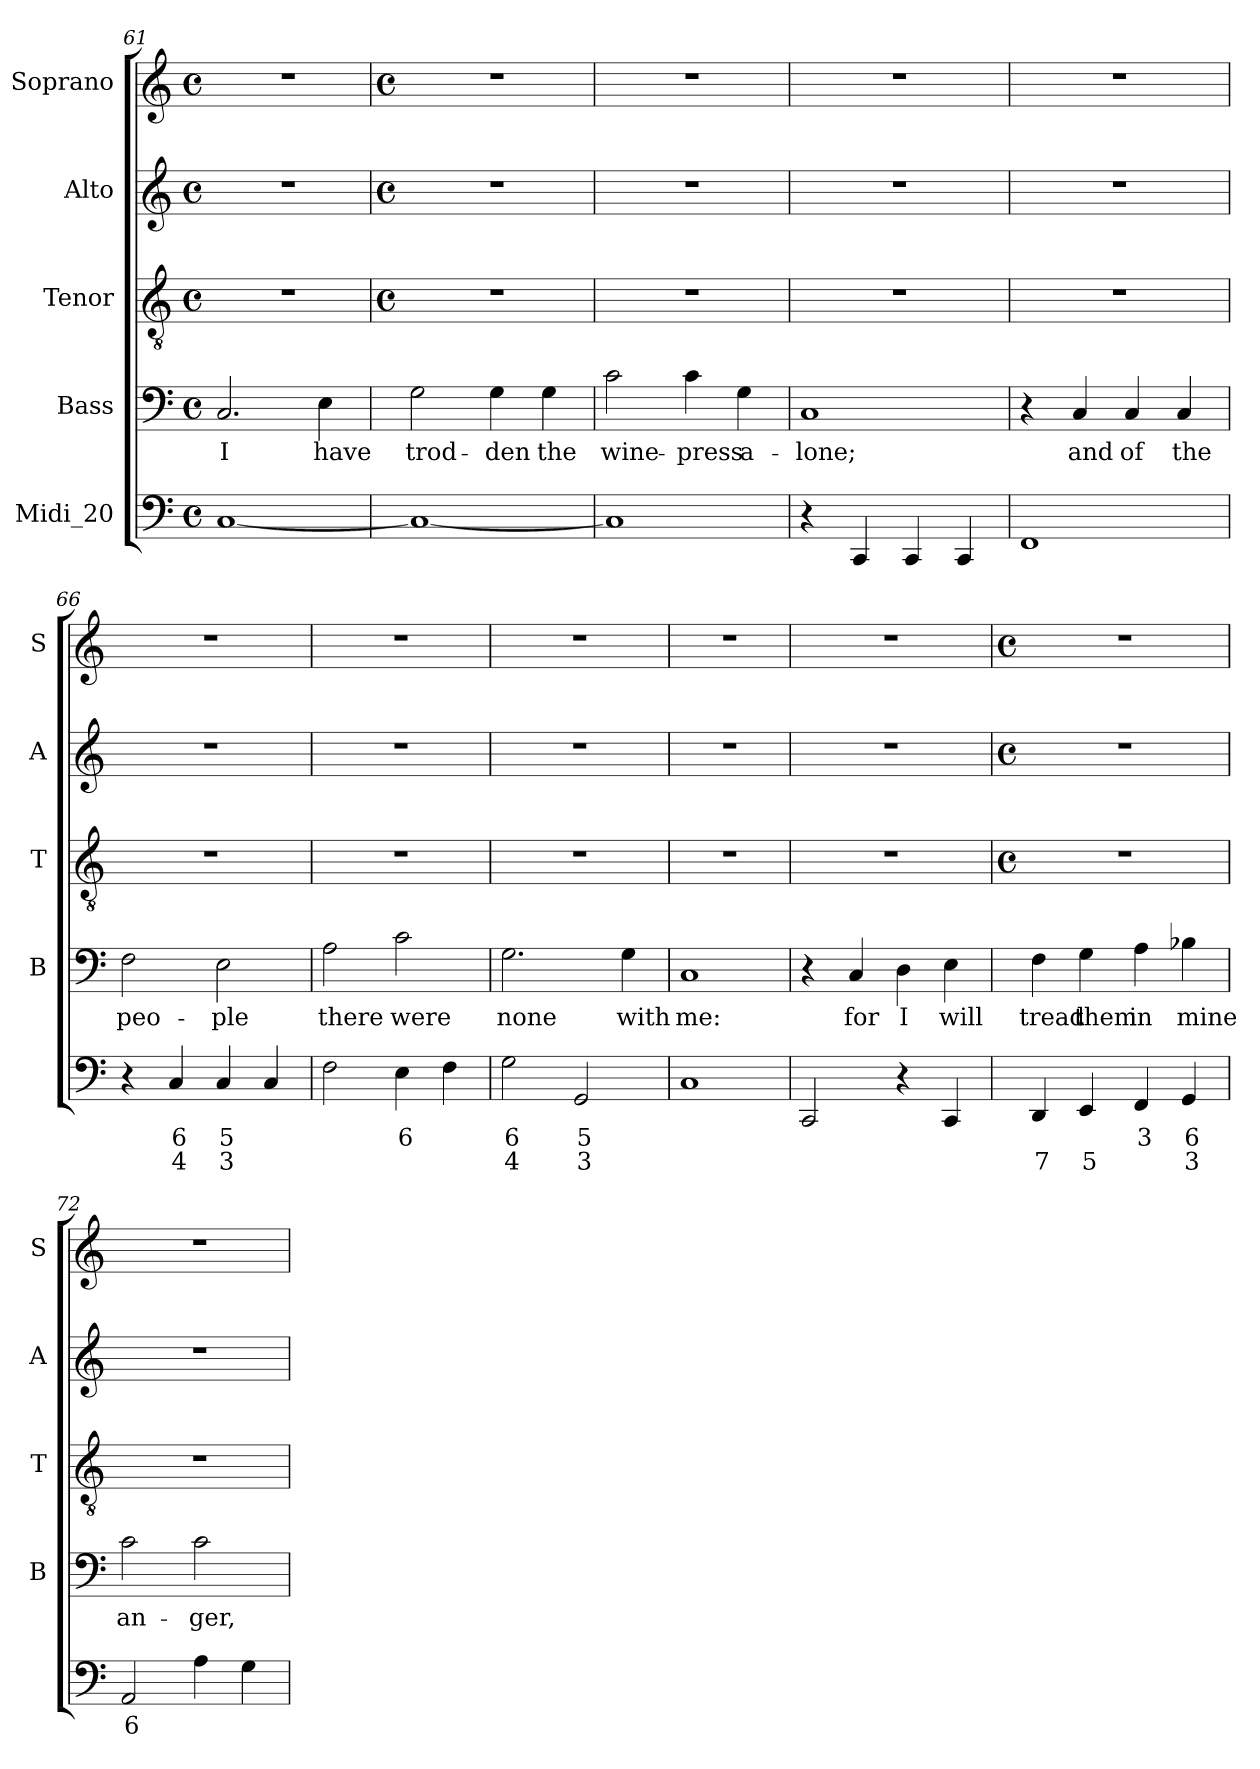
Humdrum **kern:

**kern	**text	**text	**kern	**text	**kern	**kern	**kern
*part5	*part5	*part5	*part4	*part4	*part3	*part2	*part1
*staff5	*staff5	*staff5	*staff4	*staff4	*staff3	*staff2	*staff1
*I"Midi_20	*	*	*I"Bass	*	*I"Tenor	*I"Alto	*I"Soprano
*	*	*	*I'B	*	*I'T	*I'A	*I'S
*clefF4	*	*	*clefF4	*	*clefGv2	*clefG2	*clefG2
*k[]	*	*	*k[]	*	*k[]	*k[]	*k[]
*C:	*	*	*C:	*	*C:	*C:	*C:
*M4/4	*	*	*M4/4	*	*M4/4	*M4/4	*M4/4
*met(c)	*	*	*met(c)	*	*met(c)	*met(c)	*met(c)
=61	=61	=61	=61	=61	=61	=61	=61
!	!	!	!	!LO:LY:b	!	!	!
[1C	.	.	2.C	I	1r	1r	1r
!	!	!	!	!LO:LY:b	!	!	!
.	.	.	4E	have	.	.	.
!!LO:LB:g=z
=62	=62	=62	=62	=62	=62	=62	=62
*	*	*	*	*	*M4/4	*M4/4	*M4/4
*	*	*	*	*	*met(c)	*met(c)	*met(c)
!	!	!	!	!LO:LY:b	!	!	!
1C_	.	.	2G	trod-	1r	1r	1r
!	!	!	!	!LO:LY:b	!	!	!
.	.	.	4G	-den	.	.	.
!	!	!	!	!LO:LY:b	!	!	!
.	.	.	4G	the	.	.	.
=63	=63	=63	=63	=63	=63	=63	=63
!	!	!	!	!LO:LY:b	!	!	!
1C]	.	.	2c	wine-	1r	1r	1r
!	!	!	!	!LO:LY:b	!	!	!
.	.	.	4c	-press	.	.	.
!	!	!	!	!LO:LY:b	!	!	!
.	.	.	4G	a-	.	.	.
=64	=64	=64	=64	=64	=64	=64	=64
!	!	!	!	!LO:LY:b	!	!	!
4r	.	.	1C	-lone;	1r	1r	1r
4CC	.	.	.	.	.	.	.
4CC	.	.	.	.	.	.	.
4CC	.	.	.	.	.	.	.
=65	=65	=65	=65	=65	=65	=65	=65
1FF	.	.	4r	.	1r	1r	1r
!	!	!	!	!LO:LY:b	!	!	!
.	.	.	4C	and	.	.	.
!	!	!	!	!LO:LY:b	!	!	!
.	.	.	4C	of	.	.	.
!	!	!	!	!LO:LY:b	!	!	!
.	.	.	4C	the	.	.	.
=66	=66	=66	=66	=66	=66	=66	=66
!	!	!	!	!LO:LY:b	!	!	!
4r	.	.	2F	peo-	1r	1r	1r
!	!LO:LY:b	!LO:LY:b	!	!	!	!	!
4C	6	4	.	.	.	.	.
!	!LO:LY:b	!LO:LY:b	!	!LO:LY:b	!	!	!
4C	5	3	2E	-ple	.	.	.
4C	.	.	.	.	.	.	.
=67	=67	=67	=67	=67	=67	=67	=67
!	!	!	!	!LO:LY:b	!	!	!
2F	.	.	2A	there	1r	1r	1r
!	!LO:LY:b	!	!	!LO:LY:b	!	!	!
4E	6	.	2c	were	.	.	.
4F	.	.	.	.	.	.	.
=68	=68	=68	=68	=68	=68	=68	=68
!	!LO:LY:b	!LO:LY:b	!	!LO:LY:b	!	!	!
2G	6	4	2.G	none	1r	1r	1r
!	!LO:LY:b	!LO:LY:b	!	!	!	!	!
2GG	5	3	.	.	.	.	.
!	!	!	!	!LO:LY:b	!	!	!
.	.	.	4G	with	.	.	.
=69	=69	=69	=69	=69	=69	=69	=69
!	!	!	!	!LO:LY:b	!	!	!
1C	.	.	1C	me:	1r	1r	1r
=70	=70	=70	=70	=70	=70	=70	=70
2CC	.	.	4r	.	1r	1r	1r
!	!	!	!	!LO:LY:b	!	!	!
.	.	.	4C	for	.	.	.
!	!	!	!	!LO:LY:b	!	!	!
4r	.	.	4D	I	.	.	.
!	!	!	!	!LO:LY:b	!	!	!
4CC	.	.	4E	will	.	.	.
!!LO:LB:g=z
=71	=71	=71	=71	=71	=71	=71	=71
*	*	*	*	*	*M4/4	*M4/4	*M4/4
*	*	*	*	*	*met(c)	*met(c)	*met(c)
!	!	!LO:LY:b	!	!LO:LY:b	!	!	!
4DD	.	7	4F	tread	1r	1r	1r
!	!	!LO:LY:b	!	!LO:LY:b	!	!	!
4EE	.	5	4G	them	.	.	.
!	!LO:LY:b	!	!	!LO:LY:b	!	!	!
4FF	3	.	4A	in	.	.	.
!	!LO:LY:b	!LO:LY:b	!	!LO:LY:b	!	!	!
4GG	6	3	4B-X	mine	.	.	.
=72	=72	=72	=72	=72	=72	=72	=72
!	!LO:LY:b	!	!	!LO:LY:b	!	!	!
2AA	6	.	2c	an-	1r	1r	1r
!	!	!	!	!LO:LY:b	!	!	!
4A	.	.	2c	-ger,	.	.	.
4G	.	.	.	.	.	.	.
=	=	=	=	=	=	=	=
*-	*-	*-	*-	*-	*-	*-	*-
